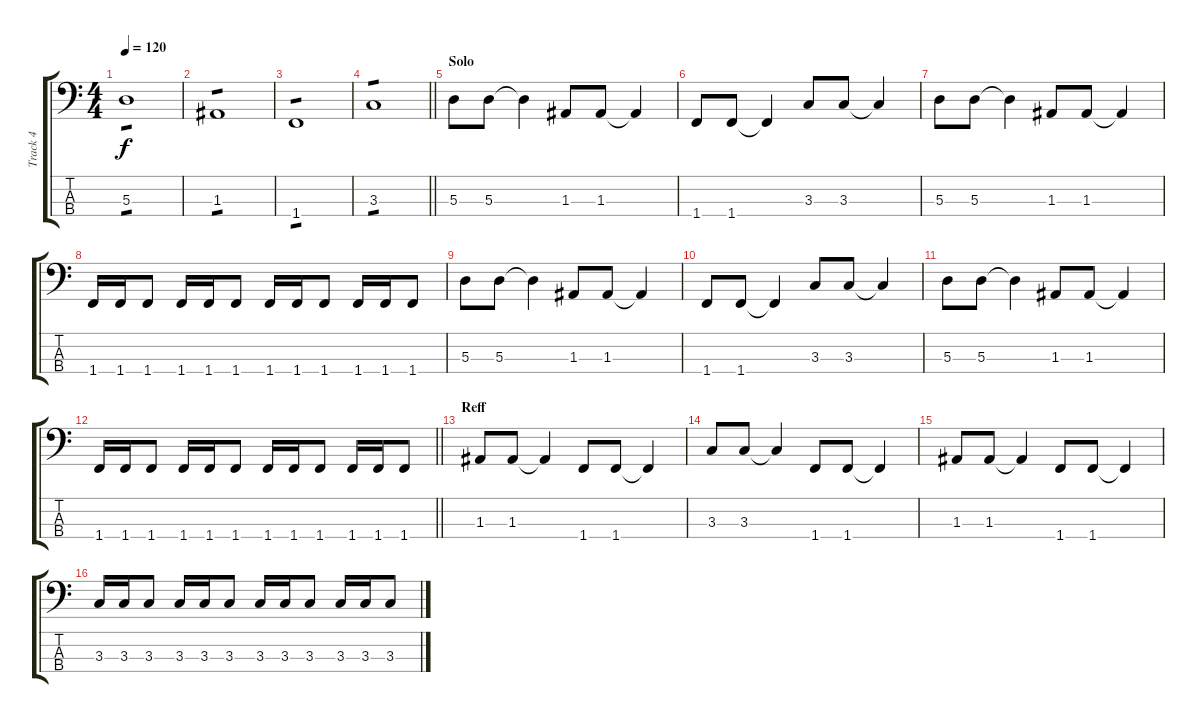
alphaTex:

\track ("Track 4" "Track 4") {instrument electricbassfinger}
\staff {score tabs}
\tuning (G2 D2 A1 E1) {hide}
\ts (4 4)
\tempo 120
\clef f4
\ks c
5.3.1{tp 1 dy f} |
1.3.1{tp 1} |
1.4.1{tp 1} |
\barLineRight lightlight
3.3.1{tp 1} |
\section ("" "Solo")
5.3.8 5.3.8 5.3{t}.4 1.3.8 1.3.8 1.3{t}.4 |
1.4.8 1.4.8 1.4{t}.4 3.3.8 3.3.8 3.3{t}.4 |
5.3.8 5.3.8 5.3{t}.4 1.3.8 1.3.8 1.3{t}.4 |
1.4.16 1.4.16 1.4.8 1.4.16 1.4.16 1.4.8 1.4.16 1.4.16 1.4.8 1.4.16 1.4.16 1.4.8 |
5.3.8 5.3.8 5.3{t}.4 1.3.8 1.3.8 1.3{t}.4 |
1.4.8 1.4.8 1.4{t}.4 3.3.8 3.3.8 3.3{t}.4 |
5.3.8 5.3.8 5.3{t}.4 1.3.8 1.3.8 1.3{t}.4 |
\barLineRight lightlight
1.4.16 1.4.16 1.4.8 1.4.16 1.4.16 1.4.8 1.4.16 1.4.16 1.4.8 1.4.16 1.4.16 1.4.8 |
\section ("" "Reff")
1.3.8 1.3.8 1.3{t}.4 1.4.8 1.4.8 1.4{t}.4 |
3.3.8 3.3.8 3.3{t}.4 1.4.8 1.4.8 1.4{t}.4 |
1.3.8 1.3.8 1.3{t}.4 1.4.8 1.4.8 1.4{t}.4 |
3.3.16 3.3.16 3.3.8 3.3.16 3.3.16 3.3.8 3.3.16 3.3.16 3.3.8 3.3.16 3.3.16 3.3.8
